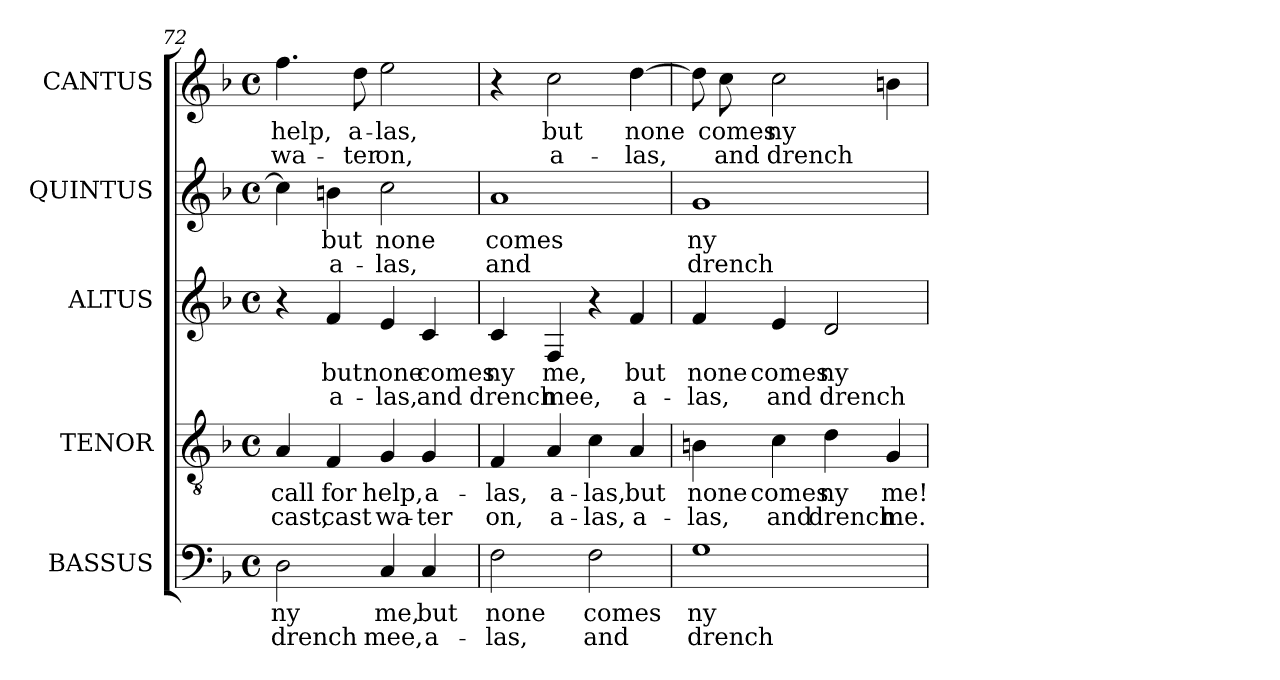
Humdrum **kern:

**kern	**text	**text	**kern	**text	**text	**kern	**text	**text	**kern	**text	**text	**kern	**text	**text
*part5	*part5	*part5	*part4	*part4	*part4	*part3	*part3	*part3	*part2	*part2	*part2	*part1	*part1	*part1
*staff5	*staff5	*staff5	*staff4	*staff4	*staff4	*staff3	*staff3	*staff3	*staff2	*staff2	*staff2	*staff1	*staff1	*staff1
*I"BASSUS	*	*	*I"TENOR	*	*	*I"ALTUS	*	*	*I"QUINTUS	*	*	*I"CANTUS	*	*
*I'B	*	*	*I'T	*	*	*I'A	*	*	*	*	*	*	*	*
*clefF4	*	*	*clefGv2	*	*	*clefG2	*	*	*clefG2	*	*	*clefG2	*	*
*	*	*	*ITrd7c12	*	*	*	*	*	*	*	*	*	*	*
*k[b-]	*	*	*k[b-]	*	*	*k[b-]	*	*	*k[b-]	*	*	*k[b-]	*	*
*F:	*	*	*F:	*	*	*F:	*	*	*F:	*	*	*F:	*	*
*M4/4	*	*	*M4/4	*	*	*M4/4	*	*	*M4/4	*	*	*M4/4	*	*
*met(c)	*	*	*met(c)	*	*	*met(c)	*	*	*met(c)	*	*	*met(c)	*	*
=72	=72	=72	=72	=72	=72	=72	=72	=72	=72	=72	=72	=72	=72	=72
!	!LO:LY:b:color=#000000	!LO:LY:b:color=#000000	!	!	!	!	!	!	!	!	!	!	!	!
!	!	!	!	!LO:LY:b:color=#000000	!LO:LY:b:color=#000000	!	!	!	!	!	!	!	!	!
!	!	!	!	!	!	!	!	!	!	!	!	!	!LO:LY:b:color=#000000	!LO:LY:b:color=#000000
2Di\	ny	drench	4AAi/	call	cast,	4r	.	.	4cci\]	.	.	4.ffi\	help,	wa-
!	!	!	!	!LO:LY:b:color=#000000	!LO:LY:b:color=#000000	!	!	!	!	!	!	!	!	!
!	!	!	!	!	!	!	!LO:LY:b:color=#000000	!LO:LY:b:color=#000000	!	!	!	!	!	!
!	!	!	!	!	!	!	!	!	!	!LO:LY:b:color=#000000	!LO:LY:b:color=#000000	!	!	!
.	.	.	4FFi/	for	cast	4fi/	but	a-	4bni\	but	a-	.	.	.
!	!	!	!	!	!	!	!	!	!	!	!	!	!LO:LY:b:color=#000000	!LO:LY:b:color=#000000
.	.	.	.	.	.	.	.	.	.	.	.	8ddi\	a-	-ter
!	!LO:LY:b:color=#000000	!LO:LY:b:color=#000000	!	!	!	!	!	!	!	!	!	!	!	!
!	!	!	!	!LO:LY:b:color=#000000	!LO:LY:b:color=#000000	!	!	!	!	!	!	!	!	!
!	!	!	!	!	!	!	!LO:LY:b:color=#000000	!LO:LY:b:color=#000000	!	!	!	!	!	!
!	!	!	!	!	!	!	!	!	!	!LO:LY:b:color=#000000	!LO:LY:b:color=#000000	!	!	!
!	!	!	!	!	!	!	!	!	!	!	!	!	!LO:LY:b:color=#000000	!LO:LY:b:color=#000000
4Ci/	me,	mee,	4GGi/	help,	wa-	4ei/	none	-las,	2cci\	none	-las,	2eei\	-las,	on,
!	!LO:LY:b:color=#000000	!LO:LY:b:color=#000000	!	!	!	!	!	!	!	!	!	!	!	!
!	!	!	!	!LO:LY:b:color=#000000	!LO:LY:b:color=#000000	!	!	!	!	!	!	!	!	!
!	!	!	!	!	!	!	!LO:LY:b:color=#000000	!LO:LY:b:color=#000000	!	!	!	!	!	!
4Ci/	but	a-	4GGi/	a-	-ter	4ci/	comes	and	.	.	.	.	.	.
=73	=73	=73	=73	=73	=73	=73	=73	=73	=73	=73	=73	=73	=73	=73
!	!LO:LY:b:color=#000000	!LO:LY:b:color=#000000	!	!	!	!	!	!	!	!	!	!	!	!
!	!	!	!	!LO:LY:b:color=#000000	!LO:LY:b:color=#000000	!	!	!	!	!	!	!	!	!
!	!	!	!	!	!	!	!LO:LY:b:color=#000000	!LO:LY:b:color=#000000	!	!	!	!	!	!
!	!	!	!	!	!	!	!	!	!	!LO:LY:b:color=#000000	!LO:LY:b:color=#000000	!	!	!
2Fi\	none	-las,	4FFi/	-las,	on,	4ci/	ny	drench	1ai	comes	and	4r	.	.
!	!	!	!	!LO:LY:b:color=#000000	!LO:LY:b:color=#000000	!	!	!	!	!	!	!	!	!
!	!	!	!	!	!	!	!LO:LY:b:color=#000000	!LO:LY:b:color=#000000	!	!	!	!	!	!
!	!	!	!	!	!	!	!	!	!	!	!	!	!LO:LY:b:color=#000000	!LO:LY:b:color=#000000
.	.	.	4AAi/	a-	a-	4Fi/	me,	mee,	.	.	.	2cci\	but	a-
!	!LO:LY:b:color=#000000	!LO:LY:b:color=#000000	!	!	!	!	!	!	!	!	!	!	!	!
!	!	!	!	!LO:LY:b:color=#000000	!LO:LY:b:color=#000000	!	!	!	!	!	!	!	!	!
2Fi\	comes	and	4Ci\	-las,	-las,	4r	.	.	.	.	.	.	.	.
!	!	!	!	!LO:LY:b:color=#000000	!LO:LY:b:color=#000000	!	!	!	!	!	!	!	!	!
!	!	!	!	!	!	!	!LO:LY:b:color=#000000	!LO:LY:b:color=#000000	!	!	!	!	!	!
!	!	!	!	!	!	!	!	!	!	!	!	!	!LO:LY:b:color=#000000	!LO:LY:b:color=#000000
.	.	.	4AAi/	but	a-	4fi/	but	a-	.	.	.	[>4ddi\	none	-las,
!!LO:PB:g=z
=74	=74	=74	=74	=74	=74	=74	=74	=74	=74	=74	=74	=74	=74	=74
!	!LO:LY:b:color=#000000	!LO:LY:b:color=#000000	!	!	!	!	!	!	!	!	!	!	!	!
!	!	!	!	!LO:LY:b:color=#000000	!LO:LY:b:color=#000000	!	!	!	!	!	!	!	!	!
!	!	!	!	!	!	!	!LO:LY:b:color=#000000	!LO:LY:b:color=#000000	!	!	!	!	!	!
!	!	!	!	!	!	!	!	!	!	!LO:LY:b:color=#000000	!LO:LY:b:color=#000000	!	!	!
1Gi	ny	drench	4BBni\	none	-las,	4fi/	none	-las,	1gi	ny	drench	8ddi\]	.	.
!	!	!	!	!	!	!	!	!	!	!	!	!	!LO:LY:b:color=#000000	!LO:LY:b:color=#000000
.	.	.	.	.	.	.	.	.	.	.	.	8cci\	comes	and
!	!	!	!	!LO:LY:b:color=#000000	!LO:LY:b:color=#000000	!	!	!	!	!	!	!	!	!
!	!	!	!	!	!	!	!LO:LY:b:color=#000000	!LO:LY:b:color=#000000	!	!	!	!	!	!
!	!	!	!	!	!	!	!	!	!	!	!	!	!LO:LY:b:color=#000000	!LO:LY:b:color=#000000
.	.	.	4Ci\	comes	and	4ei/	comes	and	.	.	.	2cci\	ny	drench
!	!	!	!	!LO:LY:b:color=#000000	!LO:LY:b:color=#000000	!	!	!	!	!	!	!	!	!
!	!	!	!	!	!	!	!LO:LY:b:color=#000000	!LO:LY:b:color=#000000	!	!	!	!	!	!
.	.	.	4Di\	ny	drench	2di/	ny	drench	.	.	.	.	.	.
!	!	!	!	!LO:LY:b:color=#000000	!LO:LY:b:color=#000000	!	!	!	!	!	!	!	!	!
.	.	.	4GGi/	me!	me.	.	.	.	.	.	.	4bni\	.	.
=	=	=	=	=	=	=	=	=	=	=	=	=	=	=
*-	*-	*-	*-	*-	*-	*-	*-	*-	*-	*-	*-	*-	*-	*-
